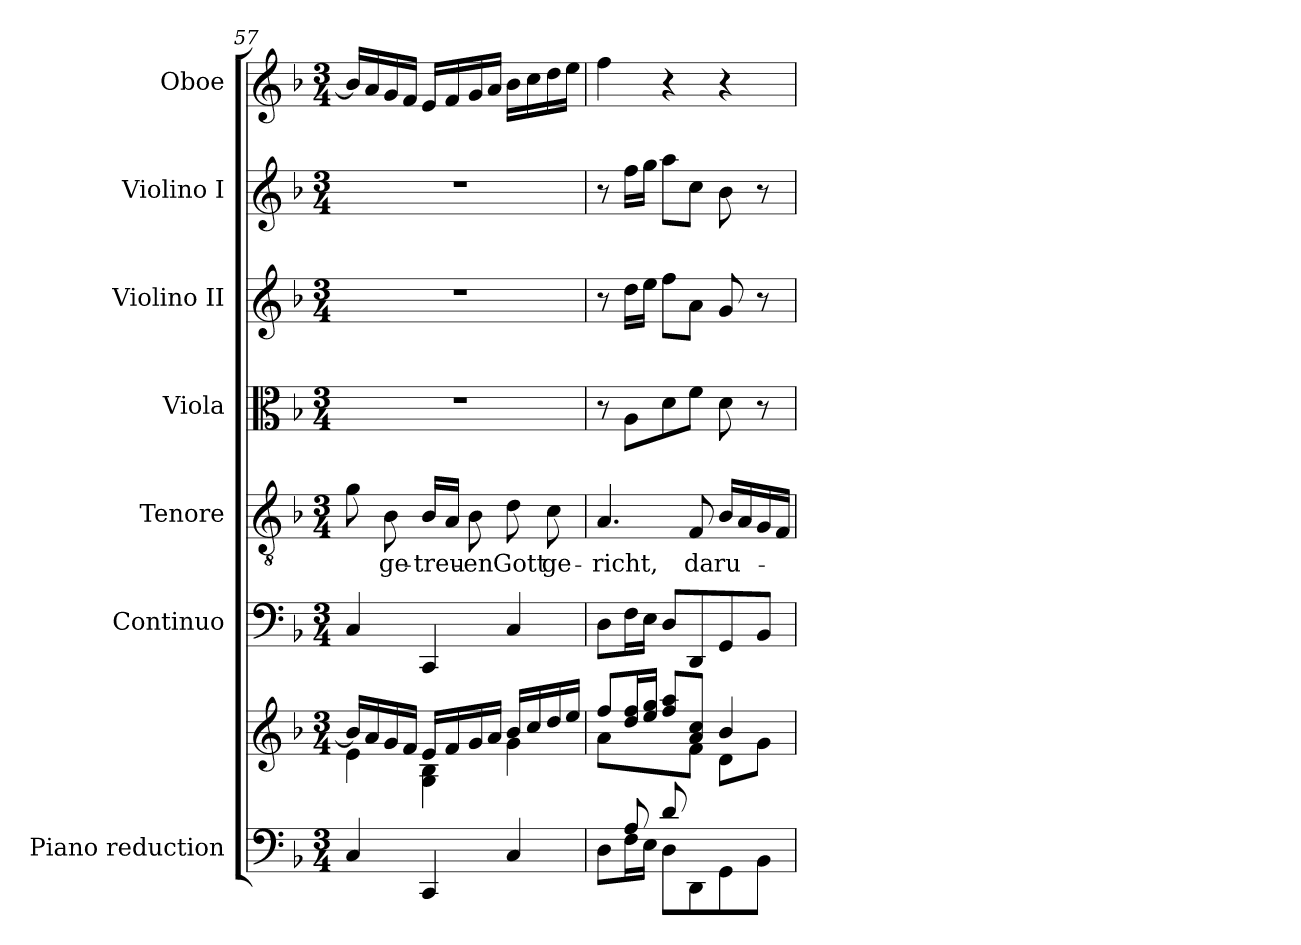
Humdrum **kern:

**kern	**kern	**kern	**kern	**text	**kern	**kern	**kern	**kern
*part7	*part7	*part6	*part5	*part5	*part4	*part3	*part2	*part1
*staff8	*staff7	*staff6	*staff5	*staff5	*staff4	*staff3	*staff2	*staff1
*I"Piano reduction	*	*I"Continuo	*I"Tenore	*	*I"Viola	*I"Violino II	*I"Violino I	*I"Oboe
*I'Pno	*	*	*	*	*I'Vla	*I'Vln	*I'Vln	*I'Ob
*clefF4	*clefG2	*clefF4	*clefGv2	*	*clefC3	*clefG2	*clefG2	*clefG2
*k[b-]	*k[b-]	*k[b-]	*k[b-]	*	*k[b-]	*k[b-]	*k[b-]	*k[b-]
*M3/4	*M3/4	*M3/4	*M3/4	*	*M3/4	*M3/4	*M3/4	*M3/4
=57	=57	=57	=57	=57	=57	=57	=57	=57
*	*^	*	*	*	*	*	*	*
4C/	16b-/LL]	4e\	4C/	8g\	.	2.r	2.r	2.r	16b-/LL]
.	16a/	.	.	.	.	.	.	.	16a/
!	!	!	!	!	!LO:LY:b	!	!	!	!
.	16g/	.	.	8B-\	ge-	.	.	.	16g/
.	16f/JJ	.	.	.	.	.	.	.	16f/JJ
!	!	!	!	!	!LO:LY:b	!	!	!	!
4CC/	16e/LL	4G\ 4B-\	4CC/	16B-/LL	-treu-	.	.	.	16e/LL
.	16f/	.	.	16A/JJ	.	.	.	.	16f/
!	!	!	!	!	!LO:LY:b	!	!	!	!
.	16g/	.	.	8B-\	-en	.	.	.	16g/
.	16a/JJ	.	.	.	.	.	.	.	16a/JJ
!	!	!	!	!	!LO:LY:b	!	!	!	!
4C/	16b-/LL	4g\	4C/	8d\	Gott	.	.	.	16b-\LL
.	16cc/	.	.	.	.	.	.	.	16cc\
!	!	!	!	!	!LO:LY:b	!	!	!	!
.	16dd/	.	.	8c\	ge-	.	.	.	16dd\
.	16ee/JJ	.	.	.	.	.	.	.	16ee\JJ
=58	=58	=58	=58	=58	=58	=58	=58	=58	=58
*^	*	*	*	*	*	*	*	*	*
!	!	!	!	!	!	!LO:LY:b	!	!	!	!
8ryy	8D\L	8ff/L	8a\L	8D\L	4.A/	-richt,	8r	8r	8r	4ff\
8A/	16F\L	16dd/ 16ff/L	4ryy	16F\L	.	.	8A\L	16dd\LL	16ff\LL	.
.	16E\JJ	16ee/ 16gg/JJ	.	16E\JJ	.	.	.	16ee\JJ	16gg\JJ	.
8d/	8D\L	8ff/ 8aa/L	.	8D/L	.	.	8d\	8ff\L	8aa\L	4r
!	!	!	!	!	!	!LO:LY:b	!	!	!	!
4.ryy	8DD\	8a/ 8cc/J	8f\J	8DD/	8F/	da	8f\J	8a\J	8cc\J	.
!	!	!	!	!	!	!LO:LY:b	!	!	!	!
.	8GG\	4b-/	8d\L	8GG/	16B-/LL	ru-	8d\	8g/	8b-\	4r
.	.	.	.	.	16A/	.	.	.	.	.
.	8BB-\J	.	8g\J	8BB-/J	16G/	.	8r	8r	8r	.
.	.	.	.	.	16F/JJ	.	.	.	.	.
*v	*v	*	*	*	*	*	*	*	*	*
*	*v	*v	*	*	*	*	*	*	*
=	=	=	=	=	=	=	=	=
*-	*-	*-	*-	*-	*-	*-	*-	*-
